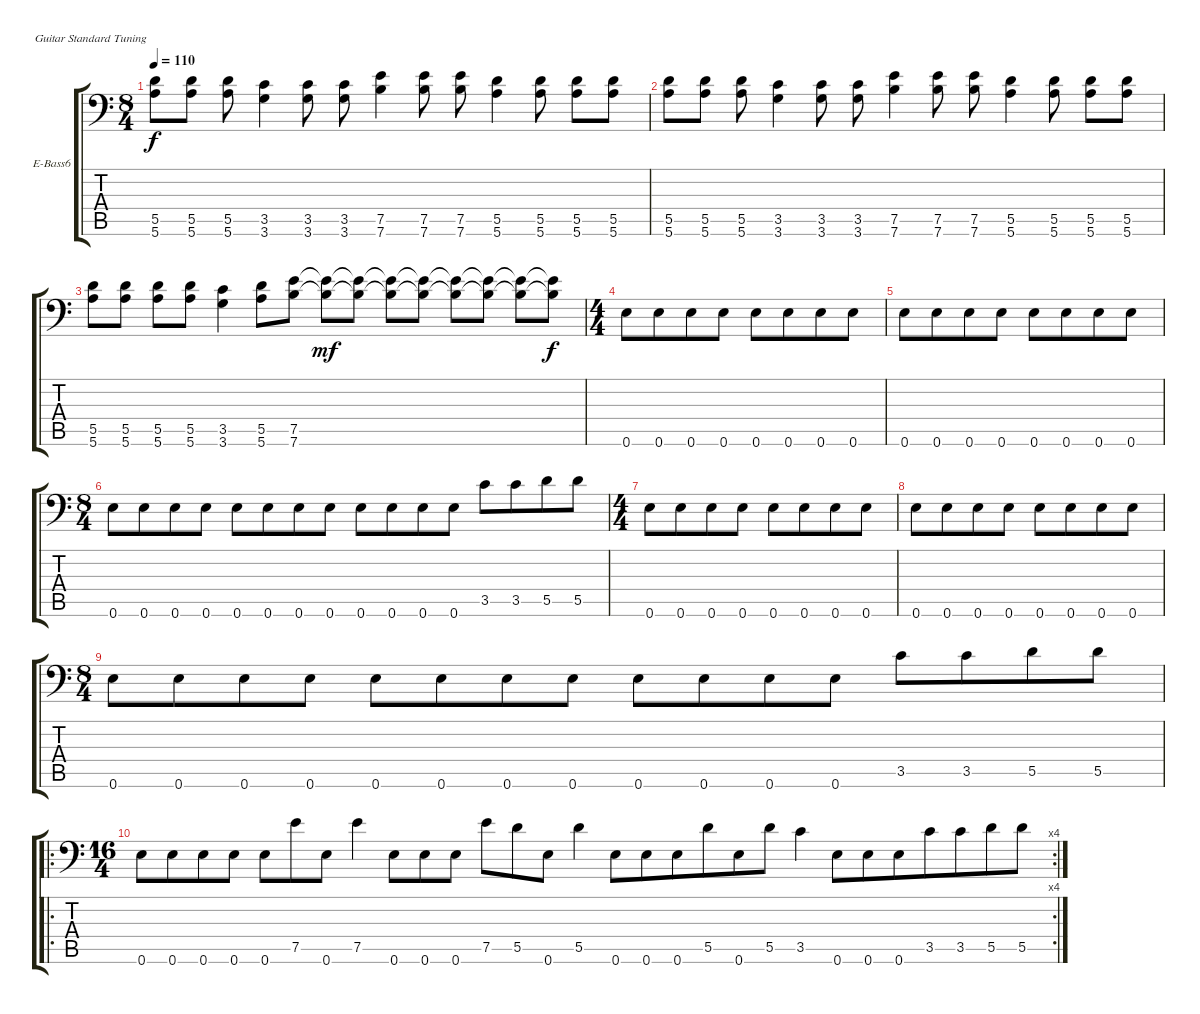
\bracketExtendMode groupsimilarinstruments
\firstSystemTrackNameOrientation horizontal
\otherSystemsTrackNameOrientation horizontal
\track ("Spoor 2" "E-Bass6") {instrument electricbassfinger}
\staff {score tabs}
\tuning (E4 B3 G3 D3 A2 E2)
\ts (8 4)
\tempo 110
\clef f4
\ks c
(5.5 5.6).8{dy f} (5.5 5.6).8 (5.5 5.6).8 (3.5 3.6).4 (3.5 3.6).8 (3.5 3.6).8 (7.5 7.6).4 (7.5 7.6).8 (7.5 7.6).8 (5.5 5.6).4 (5.5 5.6).8 (5.5 5.6).8 (5.5 5.6).8 |
(5.5 5.6).8 (5.5 5.6).8 (5.5 5.6).8 (3.5 3.6).4 (3.5 3.6).8 (3.5 3.6).8 (7.5 7.6).4 (7.5 7.6).8 (7.5 7.6).8 (5.5 5.6).4 (5.5 5.6).8 (5.5 5.6).8 (5.5 5.6).8 |
(5.5 5.6).8 (5.5 5.6).8 (5.5 5.6).8 (5.5 5.6).8 (3.5 3.6).4 (5.5 5.6).8 (7.5 7.6).8 (7.5{t} 7.6{t}).8{dy mf} (7.5{t} 7.6{t}).8 (7.5{t} 7.6{t}).8 (7.5{t} 7.6{t}).8 (7.5{t} 7.6{t}).8 (7.5{t} 7.6{t}).8 (7.5{t} 7.6{t}).8 (7.5{t} 7.6{t}).8{dy f} |
\ts (4 4)
\beaming (8 4 4 4 4)
0.6.8 0.6.8 0.6.8 0.6.8 0.6.8 0.6.8 0.6.8 0.6.8 |
0.6.8 0.6.8 0.6.8 0.6.8 0.6.8 0.6.8 0.6.8 0.6.8 |
\ts (8 4)
\beaming (8 4 4 4 4)
0.6.8 0.6.8 0.6.8 0.6.8 0.6.8 0.6.8 0.6.8 0.6.8 0.6.8 0.6.8 0.6.8 0.6.8 3.5.8 3.5.8 5.5.8 5.5.8 |
\ts (4 4)
\beaming (8 4 4 4 4)
0.6.8 0.6.8 0.6.8 0.6.8 0.6.8 0.6.8 0.6.8 0.6.8 |
0.6.8 0.6.8 0.6.8 0.6.8 0.6.8 0.6.8 0.6.8 0.6.8 |
\ts (8 4)
\beaming (8 4 4 4 4)
0.6.8 0.6.8 0.6.8 0.6.8 0.6.8 0.6.8 0.6.8 0.6.8 0.6.8 0.6.8 0.6.8 0.6.8 3.5.8 3.5.8 5.5.8 5.5.8 |
\ro
\rc 4
\ts (16 4)
\beaming (8 4 4 4 20)
0.6.8 0.6.8 0.6.8 0.6.8 0.6.8 7.5.8 0.6.8 7.5.4 0.6.8 0.6.8 0.6.8 7.5.8 5.5.8 0.6.8 5.5.4 0.6.8 0.6.8 0.6.8 5.5.8 0.6.8 5.5.8 3.5.4 0.6.8 0.6.8 0.6.8 3.5.8 3.5.8 5.5.8 5.5.8
